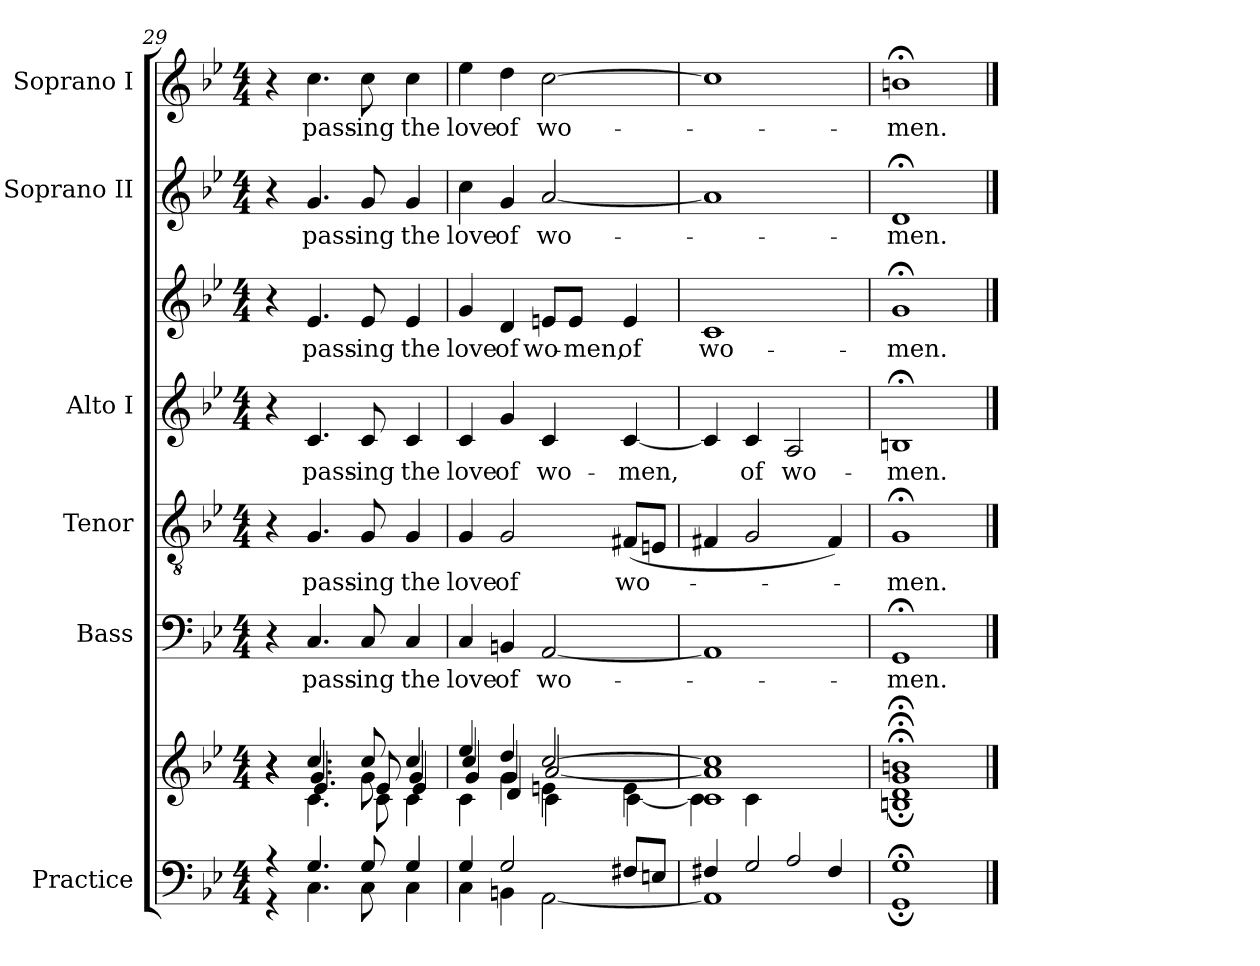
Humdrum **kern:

**kern	**kern	**kern	**text	**kern	**text	**kern	**text	**kern	**text	**kern	**text	**kern	**text
*part6	*part6	*part5	*part5	*part4	*part4	*part3	*part3	*part3	*part3	*part2	*part2	*part1	*part1
*staff8	*staff7	*staff6	*staff6	*staff5	*staff5	*staff4	*staff4	*staff3	*staff3	*staff2	*staff2	*staff1	*staff1
*I"Practice	*	*I"Bass	*	*I"Tenor	*	*I"Alto I	*	*	*	*I"Soprano II	*	*I"Soprano I	*
*	*	*I'B	*	*I'T	*	*I'A	*	*	*	*	*	*	*
*clefF4	*clefG2	*clefF4	*	*clefGv2	*	*clefG2	*	*clefG2	*	*clefG2	*	*clefG2	*
*k[b-e-]	*k[b-e-]	*k[b-e-]	*	*k[b-e-]	*	*k[b-e-]	*	*k[b-e-]	*	*k[b-e-]	*	*k[b-e-]	*
*B-:	*B-:	*B-:	*	*B-:	*	*B-:	*	*B-:	*	*B-:	*	*B-:	*
*M4/4	*M4/4	*M4/4	*	*M4/4	*	*M4/4	*	*M4/4	*	*M4/4	*	*M4/4	*
=29	=29	=29	=29	=29	=29	=29	=29	=29	=29	=29	=29	=29	=29
*^	*^	*	*	*	*	*	*	*	*	*	*	*	*
*	*	*	*^	*	*	*	*	*	*	*	*	*	*	*	*
*	*	*	*	*^	*	*	*	*	*	*	*	*	*	*	*	*
4r	4r	4r	4r	4r	4r	4r	.	4r	.	4r	.	4r	.	4r	.	4r	.
!	!	!	!	!	!	!	!LO:LY:b	!	!LO:LY:b	!	!LO:LY:b	!	!LO:LY:b	!	!LO:LY:b	!	!LO:LY:b
4.G	4.C\	4.cc/	4.g/	4.e-	4.c	4.C	pass-	4.G	pass-	4.c	pass-	4.e-	pass-	4.g	pass-	4.cc	pass-
!	!	!	!	!	!	!	!LO:LY:b	!	!LO:LY:b	!	!LO:LY:b	!	!LO:LY:b	!	!LO:LY:b	!	!LO:LY:b
8G	8C\	8cc/	8g	8e-	8c	8C	-ing	8G	-ing	8c	-ing	8e-	-ing	8g	-ing	8cc	-ing
!	!	!	!	!	!	!	!LO:LY:b	!	!LO:LY:b	!	!LO:LY:b	!	!LO:LY:b	!	!LO:LY:b	!	!LO:LY:b
4G	4C\	4cc/	4g/	4e-	4c	4C	the	4G	the	4c	the	4e-	the	4g	the	4cc	the
=30	=30	=30	=30	=30	=30	=30	=30	=30	=30	=30	=30	=30	=30	=30	=30	=30	=30
!	!	!	!	!	!	!	!LO:LY:b	!	!LO:LY:b	!	!LO:LY:b	!	!LO:LY:b	!	!LO:LY:b	!	!LO:LY:b
4G	4C\	4ee-/	4cc/	4g	4c	4C	love	4G	love	4c	love	4g	love	4cc	love	4ee-	love
!	!	!	!	!	!	!	!LO:LY:b	!	!LO:LY:b	!	!LO:LY:b	!	!LO:LY:b	!	!LO:LY:b	!	!LO:LY:b
2G/	4BBn\	4dd/	4g/	4d	4g	4BBn	of	2G	of	4g	of	4d	of	4g	of	4dd	of
!	!	!	!	!	!	!	!LO:LY:b	!	!	!	!LO:LY:b	!	!LO:LY:b	!	!LO:LY:b	!	!LO:LY:b
.	[2AA\	[2cc/	[2a/	4en\	4c\	[2AA	wo-	.	.	4c	wo-	8en/L	wo-	[2a	wo-	[2cc	wo-
!	!	!	!	!	!	!	!	!	!	!	!	!	!LO:LY:b	!	!	!	!
.	.	.	.	.	.	.	.	.	.	.	.	8e/J	-men,	.	.	.	.
!	!	!	!	!	!	!	!	!	!LO:LY:b	!	!LO:LY:b	!	!LO:LY:b	!	!	!	!
8F#X/L	.	.	.	4e\	[4c\	.	.	(<8F#XL	wo-	[4c	-men,	4e	of	.	.	.	.
8En/J	.	.	.	.	.	.	.	8EnJ	.	.	.	.	.	.	.	.	.
=31	=31	=31	=31	=31	=31	=31	=31	=31	=31	=31	=31	=31	=31	=31	=31	=31	=31
*	*^	*	*	*	*	*	*	*	*	*	*	*	*	*	*	*	*
!	!	!	!	!	!	!	!	!	!	!	!	!	!	!LO:LY:b	!	!	!	!
2ryy	4F#X/	1AA\]	1cc/]	1a/]	1c\	4c\]	1AA]	.	4F#X	.	4c]	.	1c	wo-	1a]	.	1cc]	.
!	!	!	!	!	!	!	!	!	!	!	!	!LO:LY:b	!	!	!	!	!	!
.	2G/	.	.	.	.	4c\	.	.	2G	.	4c	-of	.	.	.	.	.	.
!	!	!	!	!	!	!	!	!	!	!	!	!LO:LY:b	!	!	!	!	!	!
2A/	.	.	.	.	.	2ryy	.	.	.	.	2A	wo-	.	.	.	.	.	.
.	4F#/	.	.	.	.	.	.	.	4F#)	.	.	.	.	.	.	.	.	.
*	*v	*v	*	*	*	*	*	*	*	*	*	*	*	*	*	*	*	*
=32	=32	=32	=32	=32	=32	=32	=32	=32	=32	=32	=32	=32	=32	=32	=32	=32	=32
!	!	!	!	!	!	!	!LO:LY:b	!	!LO:LY:b	!	!LO:LY:b	!	!LO:LY:b	!	!LO:LY:b	!	!LO:LY:b
1G;<	1GG;<\	1bn;</	1d;</	1g;<	1Bn;<	1GG;<	men.	1G;<	men.	1Bn;<	men.	1g;<	-men.	1d;<	men.	1bn;<	men.
*v	*v	*	*	*	*	*	*	*	*	*	*	*	*	*	*	*	*
*	*v	*v	*v	*v	*	*	*	*	*	*	*	*	*	*	*	*
==	==	==	==	==	==	==	==	==	==	==	==	==	==
*-	*-	*-	*-	*-	*-	*-	*-	*-	*-	*-	*-	*-	*-
